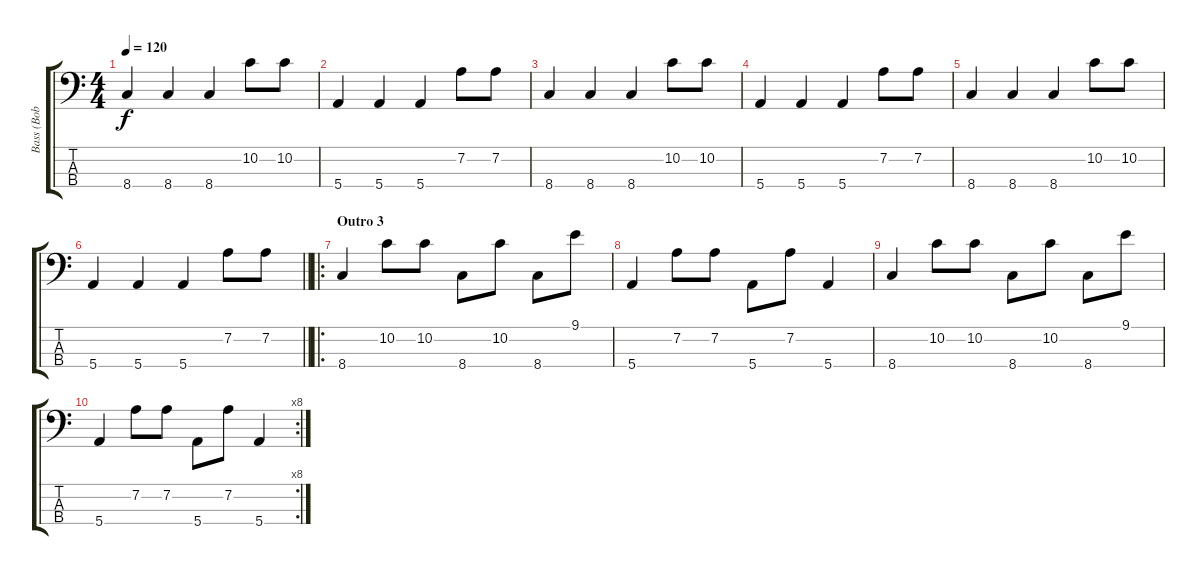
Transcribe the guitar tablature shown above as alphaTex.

\track ("Bass (Bob Hardy)" "Bass (Bob ") {instrument electricbassfinger}
\staff {score tabs}
\tuning (G2 D2 A1 E1) {hide}
\ts (4 4)
\tempo 120
\clef f4
\ks c
8.4.4{dy f} 8.4.4 8.4.4 10.2.8 10.2.8 |
5.4.4 5.4.4 5.4.4 7.2.8 7.2.8 |
8.4.4 8.4.4 8.4.4 10.2.8 10.2.8 |
5.4.4 5.4.4 5.4.4 7.2.8 7.2.8 |
8.4.4 8.4.4 8.4.4 10.2.8 10.2.8 |
\barLineRight lightlight
5.4.4 5.4.4 5.4.4 7.2.8 7.2.8 |
\ro
\section ("" "Outro 3")
8.4.4 10.2.8 10.2.8 8.4.8 10.2.8 8.4.8 9.1.8 |
5.4.4 7.2.8 7.2.8 5.4.8 7.2.8 5.4.4 |
8.4.4 10.2.8 10.2.8 8.4.8 10.2.8 8.4.8 9.1.8 |
\rc 8
5.4.4 7.2.8 7.2.8 5.4.8 7.2.8 5.4.4
